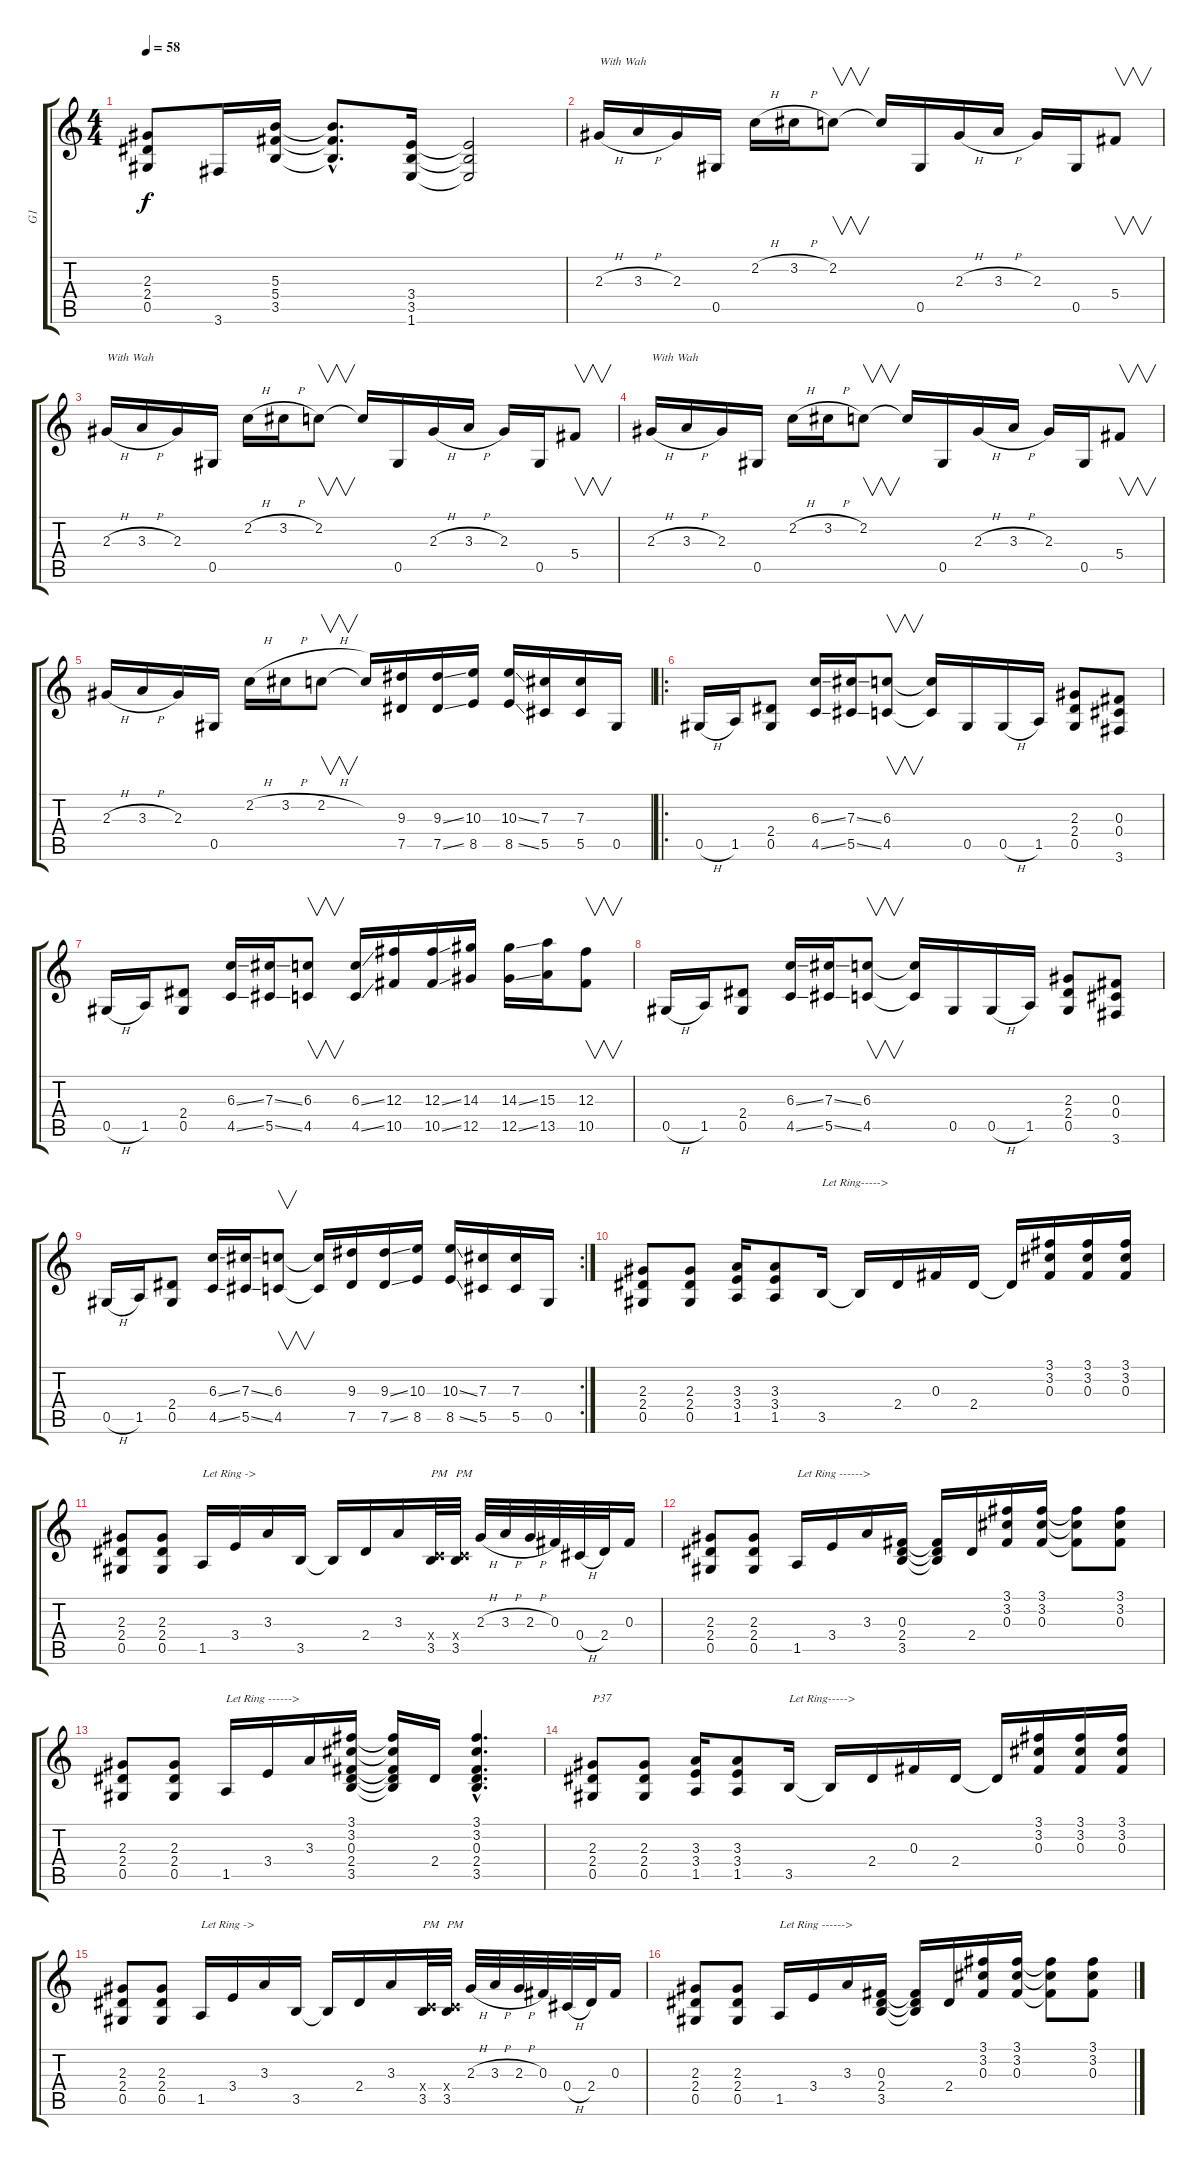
\track ("G1" "G1") {instrument distortionguitar}
\staff {score tabs}
\tuning (Eb4 Bb3 Gb3 Db3 Ab2 Eb2) {hide}
\ts (4 4)
\tempo 58
\clef g2
\ks c
(2.3 2.4 0.5).8{dy f} 3.6.16 (5.3 5.4 3.5).16 (5.3{hac t} 5.4{hac t} 3.5{hac t}).8{d} (3.4 3.5 1.6).16 (3.4{t} 3.5{t} 1.6{t}).2 |
2.3{h}.16{txt "With Wah"} 3.3{h}.16 2.3.16 0.5.16 2.2{h}.16 3.2{h}.16 2.2.8{v} 2.2{t}.16 0.5.16 2.3{h}.16 3.3{h}.16 2.3.16 0.5.16 5.4.8{v} |
2.3{h}.16{txt "With Wah"} 3.3{h}.16 2.3.16 0.5.16 2.2{h}.16 3.2{h}.16 2.2.8{v} 2.2{t}.16 0.5.16 2.3{h}.16 3.3{h}.16 2.3.16 0.5.16 5.4.8{v} |
2.3{h}.16{txt "With Wah"} 3.3{h}.16 2.3.16 0.5.16 2.2{h}.16 3.2{h}.16 2.2.8{v} 2.2{t}.16 0.5.16 2.3{h}.16 3.3{h}.16 2.3.16 0.5.16 5.4.8{v} |
2.3{h}.16 3.3{h}.16 2.3.16 0.5.16 2.2{h}.16 3.2{h}.16 2.2{h}.8{v} 2.2{t}.16 (9.3 7.5).16 (9.3{ss} 7.5{ss}).16 (10.3 8.5).16 (10.3{ss} 8.5{ss}).16 (7.3 5.5).16 (7.3 5.5).16 0.5.16 |
\ro
0.5{h}.16 1.5.16 (2.4 0.5).8 (6.3{ss} 4.5{ss}).16 (7.3{ss} 5.5{ss}).16 (6.3 4.5).8{v} (6.3{t} 4.5{t}).16 0.5.16 0.5{h}.16 1.5.16 (2.3 2.4 0.5).8 (0.3 0.4 3.6).8 |
0.5{h}.16 1.5.16 (2.4 0.5).8 (6.3{ss} 4.5{ss}).16 (7.3{ss} 5.5{ss}).16 (6.3 4.5).8{v} (6.3{ss} 4.5{ss}).16 (12.3 10.5).16 (12.3{ss} 10.5{ss}).16 (14.3 12.5).16 (14.3{ss} 12.5{ss}).16 (15.3 13.5).16 (12.3 10.5).8{v} |
0.5{h}.16 1.5.16 (2.4 0.5).8 (6.3{ss} 4.5{ss}).16 (7.3{ss} 5.5{ss}).16 (6.3 4.5).8{v} (6.3{t} 4.5{t}).16 0.5.16 0.5{h}.16 1.5.16 (2.3 2.4 0.5).8 (0.3 0.4 3.6).8 |
\rc 2
0.5{h}.16 1.5.16 (2.4 0.5).8 (6.3{ss} 4.5{ss}).16 (7.3{ss} 5.5{ss}).16 (6.3 4.5).8{v} (6.3{t} 4.5{t}).16 (9.3 7.5).16 (9.3{ss} 7.5{ss}).16 (10.3 8.5).16 (10.3{ss} 8.5{ss}).16 (7.3 5.5).16 (7.3 5.5).16 0.5.16 |
(2.3 2.4 0.5).8 (2.3 2.4 0.5).8 (3.3 3.4 1.5).16 (3.3 3.4 1.5).8 3.5.16{txt "Let Ring----->"} 3.5{t}.16 2.4.16 0.3.16 2.4.16 2.4{t}.16 (3.1 3.2 0.3).16 (3.1 3.2 0.3).16 (3.1 3.2 0.3).16 |
(2.3 2.4 0.5).8 (2.3 2.4 0.5).8 1.5.16{txt "Let Ring ->"} 3.4.16 3.3.16 3.5.16 3.5{t}.16 2.4.16 3.3.16 (-1.4{x} 3.5).32{txt "PM"} (-1.4{x} 3.5).32{txt "PM"} 2.3{h}.32 3.3{h}.32 2.3{h}.32 0.3.32 0.4{h}.32 2.4.32 0.3.16 |
(2.3 2.4 0.5).8 (2.3 2.4 0.5).8 1.5.16{txt "Let Ring ------>"} 3.4.16 3.3.16 (0.3 2.4 3.5).16 (0.3{t} 2.4{t} 3.5{t}).16 2.4.16 (3.1 3.2 0.3).16 (3.1 3.2 0.3).16 (3.1{t} 3.2{t} 0.3{t}).8 (3.1 3.2 0.3).8 |
(2.3 2.4 0.5).8 (2.3 2.4 0.5).8 1.5.16{txt "Let Ring ------>"} 3.4.16 3.3.16 (3.1 3.2 0.3 2.4 3.5).16 (3.1{t} 3.2{t} 0.3{t} 2.4{t} 3.5{t}).16 2.4.16 (3.1{hac} 3.2{hac} 0.3{hac} 2.4{hac} 3.5{hac}).4{d} |
(2.3 2.4 0.5).8{txt "P37"} (2.3 2.4 0.5).8 (3.3 3.4 1.5).16 (3.3 3.4 1.5).8 3.5.16{txt "Let Ring----->"} 3.5{t}.16 2.4.16 0.3.16 2.4.16 2.4{t}.16 (3.1 3.2 0.3).16 (3.1 3.2 0.3).16 (3.1 3.2 0.3).16 |
(2.3 2.4 0.5).8 (2.3 2.4 0.5).8 1.5.16{txt "Let Ring ->"} 3.4.16 3.3.16 3.5.16 3.5{t}.16 2.4.16 3.3.16 (-1.4{x} 3.5).32{txt "PM"} (-1.4{x} 3.5).32{txt "PM"} 2.3{h}.32 3.3{h}.32 2.3{h}.32 0.3.32 0.4{h}.32 2.4.32 0.3.16 |
(2.3 2.4 0.5).8 (2.3 2.4 0.5).8 1.5.16{txt "Let Ring ------>"} 3.4.16 3.3.16 (0.3 2.4 3.5).16 (0.3{t} 2.4{t} 3.5{t}).16 2.4.16 (3.1 3.2 0.3).16 (3.1 3.2 0.3).16 (3.1{t} 3.2{t} 0.3{t}).8 (3.1 3.2 0.3).8
